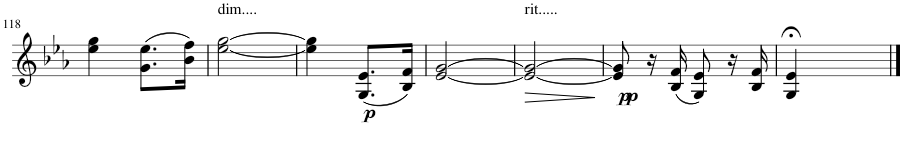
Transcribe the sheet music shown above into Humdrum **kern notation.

**kern	**dynam
*part1	*part1
*staff1	*staff1
*I"Clarinet (Bb)	*
*I'Cla	*
!!LO:PB:g=z
*clefG2	*
*Trd1c2	*
*k[b-e-a-]	*
*M2/4	*
=118	=118
4ee-\ 4gg\	.
(8.g\ 8.ee-\L	.
16b-\ 16ff\Jk)	.
=119	=119
!LO:TX:a:t=dim....	!
[2ee-\ [2gg\	.
=120	=120
4ee-\] 4gg\]	.
!	!LO:DY:b
(8.G/ 8.e-/L	p
16B-/ 16f/Jk)	.
=121	=121
[2e-/ [2g/	.
=122	=122
!LO:TX:a:t=rit.....	!
2e-/_ 2g/_	.
=123	=123
!	!LO:DY:b
8e-/] 8g/]	p
!	!LO:DY:b
16r	p
(16B-/ 16f/	.
8G/ 8e-/)	.
16r	.
16B-/ 16f/	.
=124	=124
4G/;< 4e-/;<	.
4ryy	.
==	==
*-	*-
